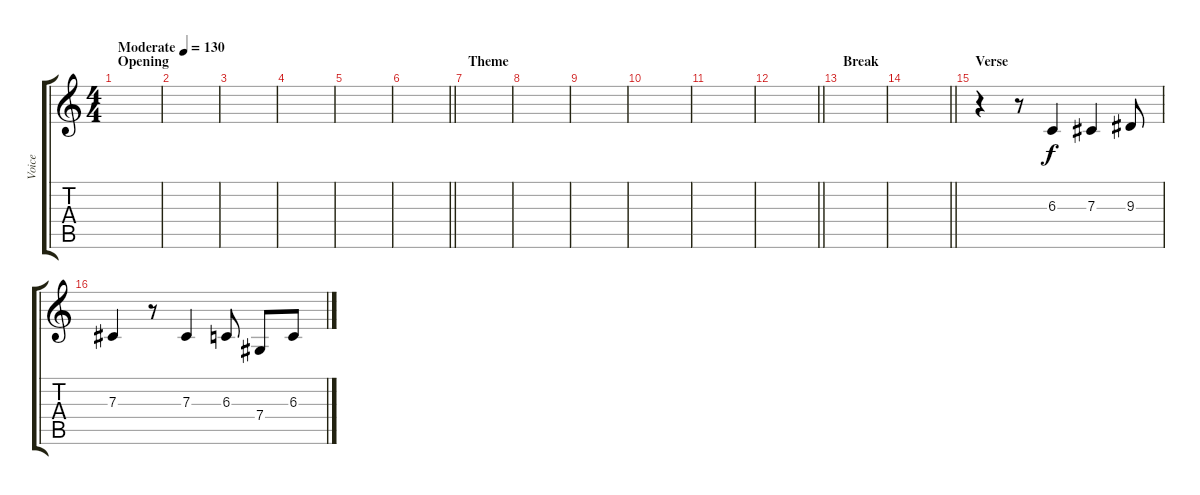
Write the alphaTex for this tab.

\track ("Voice" "Voice") {instrument altosax}
\staff {score tabs}
\tuning (Eb4 Bb3 Gb3 Db3 Ab2 Eb2) {hide}
\ts (4 4)
\section ("" "Opening")
\tempo (130 "Moderate")
\clef g2
\ks c
|
|
|
|
|
\barLineRight lightlight
|
\section ("" "Theme")
|
|
|
|
|
\barLineRight lightlight
|
\section ("" "Break")
|
\barLineRight lightlight
|
\section ("" "Verse")
r.4 r.8 6.3.4 7.3.4 9.3.8 |
7.3.4 r.8 7.3.4 6.3.8 7.4.8 6.3.8
